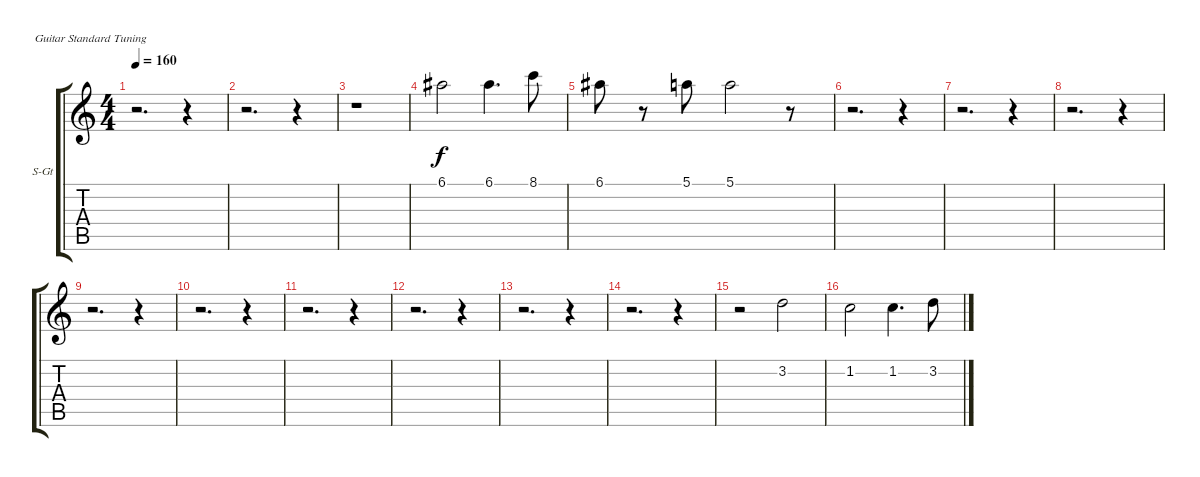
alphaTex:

\bracketExtendMode groupsimilarinstruments
\firstSystemTrackNameOrientation horizontal
\otherSystemsTrackNameOrientation horizontal
\track ("Back Voices" "S-Gt") {instrument panflute}
\staff {score tabs}
\tuning (E4 B3 G3 D3 A2 E2)
\displaytranspose 12
\ts (4 4)
\tempo 160
\clef g2
\ks c
r.2{d dy f} r.4 |
r.2{d} r.4 |
r.1 |
6.1.2 6.1.4{d} 8.1.8 |
6.1.8 r.8 5.1.8 5.1.2 r.8 |
r.2{d} r.4 |
r.2{d} r.4 |
r.2{d} r.4 |
r.2{d} r.4 |
r.2{d} r.4 |
r.2{d} r.4 |
r.2{d} r.4 |
r.2{d} r.4 |
r.2{d} r.4 |
r.2 3.2.2 |
1.2.2 1.2.4{d} 3.2.8
